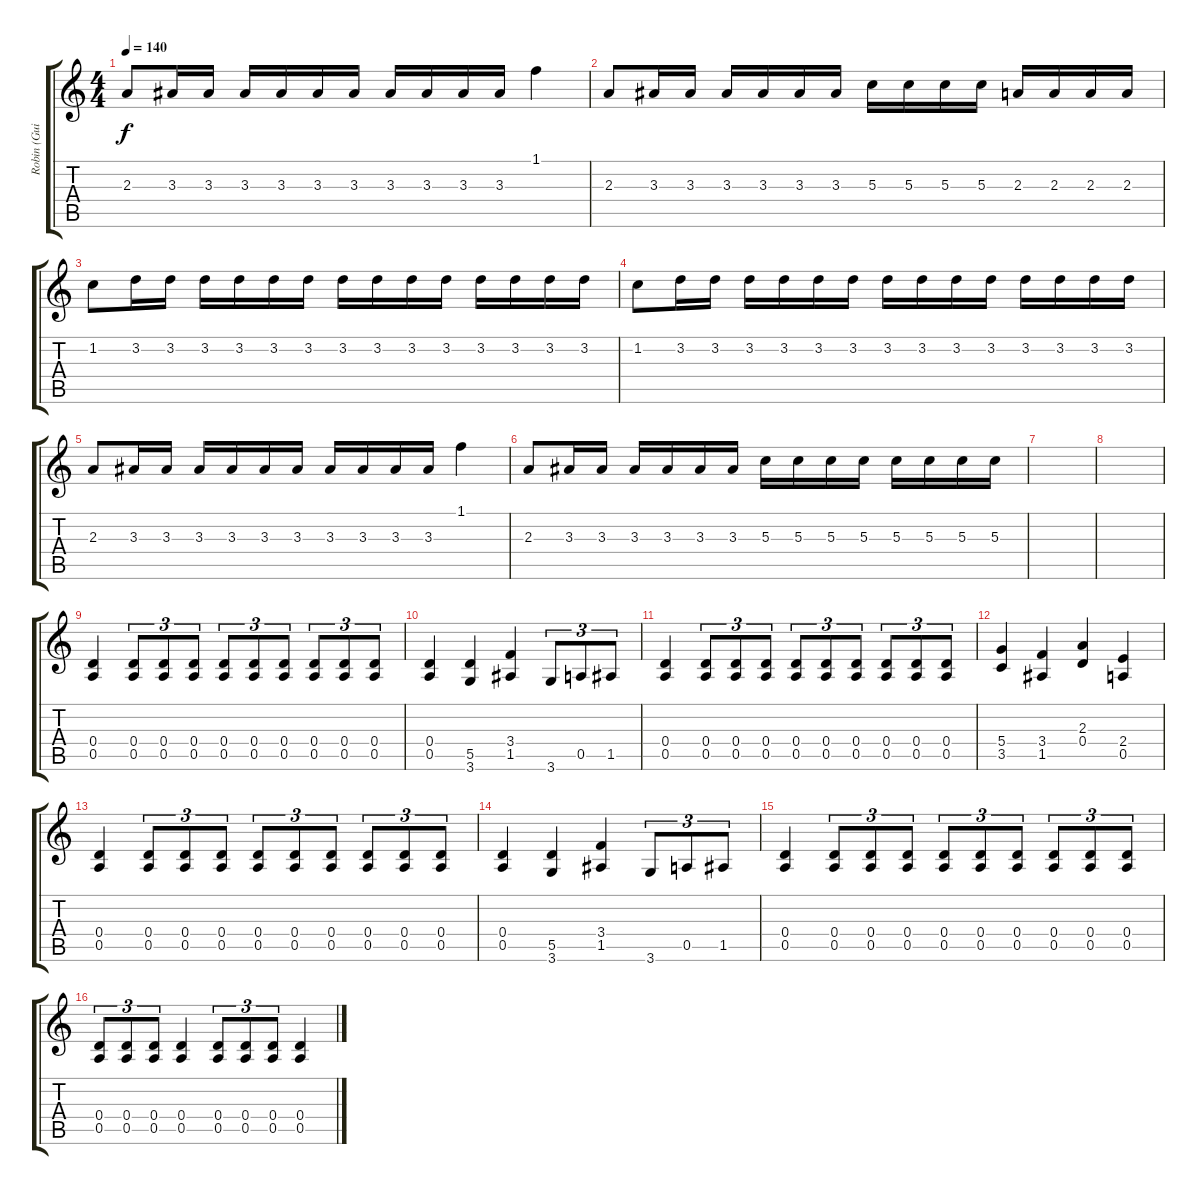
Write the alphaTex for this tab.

\track ("Robin (Guitar)" "Robin (Gui") {instrument distortionguitar}
\staff {score tabs}
\tuning (E4 B3 G3 D3 A2 E2) {hide}
\ts (4 4)
\tempo 140
\clef g2
\ks c
2.3.8{dy f} 3.3.16 3.3.16 3.3.16 3.3.16 3.3.16 3.3.16 3.3.16 3.3.16 3.3.16 3.3.16 1.1.4 |
2.3.8 3.3.16 3.3.16 3.3.16 3.3.16 3.3.16 3.3.16 5.3.16 5.3.16 5.3.16 5.3.16 2.3.16 2.3.16 2.3.16 2.3.16 |
1.2.8 3.2.16 3.2.16 3.2.16 3.2.16 3.2.16 3.2.16 3.2.16 3.2.16 3.2.16 3.2.16 3.2.16 3.2.16 3.2.16 3.2.16 |
1.2.8 3.2.16 3.2.16 3.2.16 3.2.16 3.2.16 3.2.16 3.2.16 3.2.16 3.2.16 3.2.16 3.2.16 3.2.16 3.2.16 3.2.16 |
2.3.8 3.3.16 3.3.16 3.3.16 3.3.16 3.3.16 3.3.16 3.3.16 3.3.16 3.3.16 3.3.16 1.1.4 |
2.3.8 3.3.16 3.3.16 3.3.16 3.3.16 3.3.16 3.3.16 5.3.16 5.3.16 5.3.16 5.3.16 5.3.16 5.3.16 5.3.16 5.3.16 |
|
|
(0.4 0.5).4 (0.4 0.5).8{tu (3 2)} (0.4 0.5).8{tu (3 2)} (0.4 0.5).8{tu (3 2)} (0.4 0.5).8{tu (3 2)} (0.4 0.5).8{tu (3 2)} (0.4 0.5).8{tu (3 2)} (0.4 0.5).8{tu (3 2)} (0.4 0.5).8{tu (3 2)} (0.4 0.5).8{tu (3 2)} |
(0.4 0.5).4 (5.5 3.6).4 (3.4 1.5).4 3.6.8{tu (3 2)} 0.5.8{tu (3 2)} 1.5.8{tu (3 2)} |
(0.4 0.5).4 (0.4 0.5).8{tu (3 2)} (0.4 0.5).8{tu (3 2)} (0.4 0.5).8{tu (3 2)} (0.4 0.5).8{tu (3 2)} (0.4 0.5).8{tu (3 2)} (0.4 0.5).8{tu (3 2)} (0.4 0.5).8{tu (3 2)} (0.4 0.5).8{tu (3 2)} (0.4 0.5).8{tu (3 2)} |
(5.4 3.5).4 (3.4 1.5).4 (2.3 0.4).4 (2.4 0.5).4 |
(0.4 0.5).4 (0.4 0.5).8{tu (3 2)} (0.4 0.5).8{tu (3 2)} (0.4 0.5).8{tu (3 2)} (0.4 0.5).8{tu (3 2)} (0.4 0.5).8{tu (3 2)} (0.4 0.5).8{tu (3 2)} (0.4 0.5).8{tu (3 2)} (0.4 0.5).8{tu (3 2)} (0.4 0.5).8{tu (3 2)} |
(0.4 0.5).4 (5.5 3.6).4 (3.4 1.5).4 3.6.8{tu (3 2)} 0.5.8{tu (3 2)} 1.5.8{tu (3 2)} |
(0.4 0.5).4 (0.4 0.5).8{tu (3 2)} (0.4 0.5).8{tu (3 2)} (0.4 0.5).8{tu (3 2)} (0.4 0.5).8{tu (3 2)} (0.4 0.5).8{tu (3 2)} (0.4 0.5).8{tu (3 2)} (0.4 0.5).8{tu (3 2)} (0.4 0.5).8{tu (3 2)} (0.4 0.5).8{tu (3 2)} |
(0.4 0.5).8{tu (3 2)} (0.4 0.5).8{tu (3 2)} (0.4 0.5).8{tu (3 2)} (0.4 0.5).4 (0.4 0.5).8{tu (3 2)} (0.4 0.5).8{tu (3 2)} (0.4 0.5).8{tu (3 2)} (0.4 0.5).4
